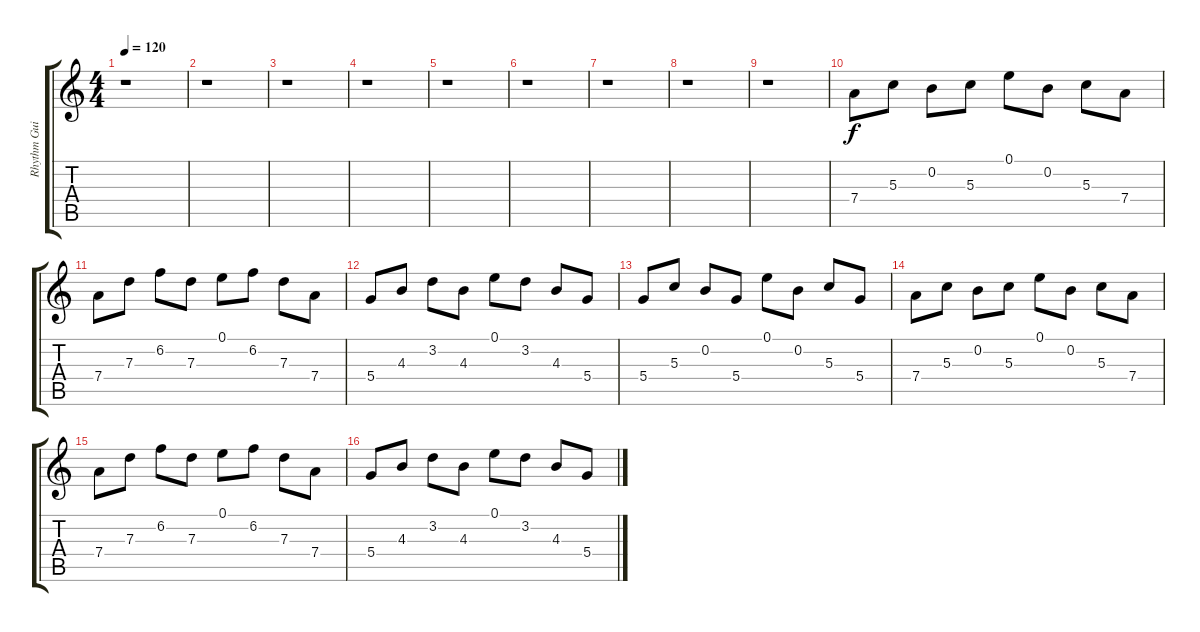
\track ("Rhythm Guitar" "Rhythm Gui") {instrument acousticguitarsteel}
\staff {score tabs}
\tuning (E4 B3 G3 D3 A2 E2) {hide}
\ts (4 4)
\tempo 120
\clef g2
\ks c
r.1{dy f} |
r.1 |
r.1 |
r.1 |
r.1 |
r.1 |
r.1 |
r.1 |
r.1 |
7.4.8 5.3.8 0.2.8 5.3.8 0.1.8 0.2.8 5.3.8 7.4.8 |
7.4.8 7.3.8 6.2.8 7.3.8 0.1.8 6.2.8 7.3.8 7.4.8 |
5.4.8 4.3.8 3.2.8 4.3.8 0.1.8 3.2.8 4.3.8 5.4.8 |
5.4.8 5.3.8 0.2.8 5.4.8 0.1.8 0.2.8 5.3.8 5.4.8 |
7.4.8 5.3.8 0.2.8 5.3.8 0.1.8 0.2.8 5.3.8 7.4.8 |
7.4.8 7.3.8 6.2.8 7.3.8 0.1.8 6.2.8 7.3.8 7.4.8 |
5.4.8 4.3.8 3.2.8 4.3.8 0.1.8 3.2.8 4.3.8 5.4.8
